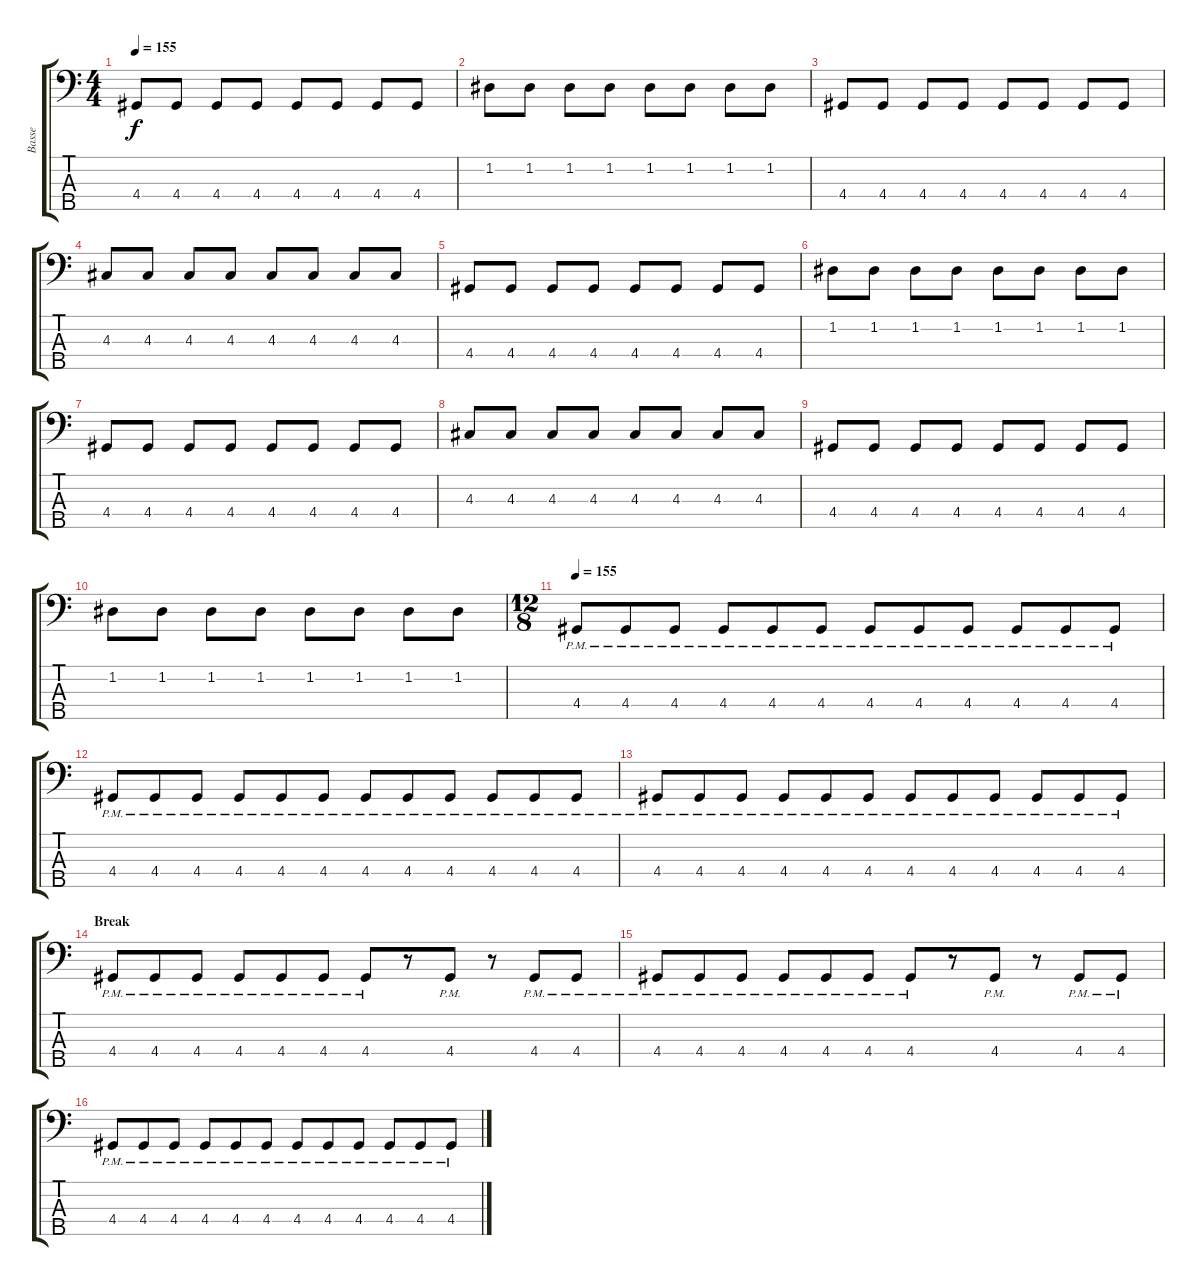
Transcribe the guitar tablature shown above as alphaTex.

\track ("Basse" "Basse") {instrument electricbassfinger}
\staff {score tabs}
\tuning (G2 D2 A1 E1 B0) {hide}
\ts (4 4)
\tempo 155
\clef f4
\ks c
4.4.8{dy f} 4.4.8 4.4.8 4.4.8 4.4.8 4.4.8 4.4.8 4.4.8 |
1.2.8 1.2.8 1.2.8 1.2.8 1.2.8 1.2.8 1.2.8 1.2.8 |
4.4.8 4.4.8 4.4.8 4.4.8 4.4.8 4.4.8 4.4.8 4.4.8 |
4.3.8 4.3.8 4.3.8 4.3.8 4.3.8 4.3.8 4.3.8 4.3.8 |
4.4.8 4.4.8 4.4.8 4.4.8 4.4.8 4.4.8 4.4.8 4.4.8 |
1.2.8 1.2.8 1.2.8 1.2.8 1.2.8 1.2.8 1.2.8 1.2.8 |
4.4.8 4.4.8 4.4.8 4.4.8 4.4.8 4.4.8 4.4.8 4.4.8 |
4.3.8 4.3.8 4.3.8 4.3.8 4.3.8 4.3.8 4.3.8 4.3.8 |
4.4.8 4.4.8 4.4.8 4.4.8 4.4.8 4.4.8 4.4.8 4.4.8 |
1.2.8 1.2.8 1.2.8 1.2.8 1.2.8 1.2.8 1.2.8 1.2.8 |
\ts (12 8)
\tempo 155
4.4{pm}.8 4.4{pm}.8 4.4{pm}.8 4.4{pm}.8 4.4{pm}.8 4.4{pm}.8 4.4{pm}.8 4.4{pm}.8 4.4{pm}.8 4.4{pm}.8 4.4{pm}.8 4.4{pm}.8 |
4.4{pm}.8 4.4{pm}.8 4.4{pm}.8 4.4{pm}.8 4.4{pm}.8 4.4{pm}.8 4.4{pm}.8 4.4{pm}.8 4.4{pm}.8 4.4{pm}.8 4.4{pm}.8 4.4{pm}.8 |
4.4{pm}.8 4.4{pm}.8 4.4{pm}.8 4.4{pm}.8 4.4{pm}.8 4.4{pm}.8 4.4{pm}.8 4.4{pm}.8 4.4{pm}.8 4.4{pm}.8 4.4{pm}.8 4.4{pm}.8 |
\section ("" "Break")
4.4{pm}.8 4.4{pm}.8 4.4{pm}.8 4.4{pm}.8 4.4{pm}.8 4.4{pm}.8 4.4{pm}.8 r.8 4.4{pm}.8 r.8 4.4{pm}.8 4.4{pm}.8 |
4.4{pm}.8 4.4{pm}.8 4.4{pm}.8 4.4{pm}.8 4.4{pm}.8 4.4{pm}.8 4.4{pm}.8 r.8 4.4{pm}.8 r.8 4.4{pm}.8 4.4{pm}.8 |
4.4{pm}.8 4.4{pm}.8 4.4{pm}.8 4.4{pm}.8 4.4{pm}.8 4.4{pm}.8 4.4{pm}.8 4.4{pm}.8 4.4{pm}.8 4.4{pm}.8 4.4{pm}.8 4.4{pm}.8
